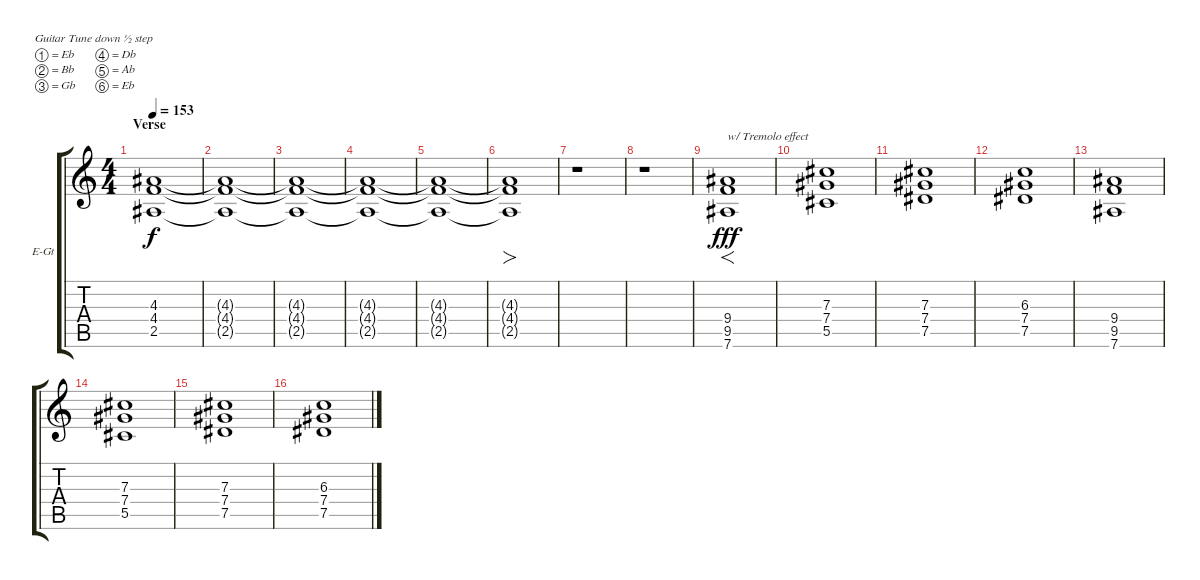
\bracketExtendMode groupsimilarinstruments
\firstSystemTrackNameOrientation horizontal
\otherSystemsTrackNameOrientation horizontal
\track ("Rhythm Guitar" "E-Gt") {instrument distortionguitar}
\staff {score tabs}
\tuning (Eb4 Bb3 Gb3 Db3 Ab2 Eb2)
\ts (4 4)
\section ("" "Verse")
\tempo 153
\clef g2
\ks c
(4.3 4.4 2.5).1{dy f} |
(4.3{t} 4.4{t} 2.5{t}).1 |
(4.3{t} 4.4{t} 2.5{t}).1 |
(4.3{t} 4.4{t} 2.5{t}).1 |
(2.5{t} 4.4{t} 4.3{t}).1 |
(2.5{t} 4.4{t} 4.3{t}).1{fo} |
r.1 |
r.1 |
(9.4 9.5 7.6).1{f txt "w/ Tremolo effect" dy fff} |
(7.3 7.4 5.5).1 |
(7.4 7.3 7.5).1 |
(7.4 6.3 7.5).1 |
(9.4 9.5 7.6).1 |
(7.3 7.4 5.5).1 |
(7.4 7.3 7.5).1 |
(7.4 6.3 7.5).1
